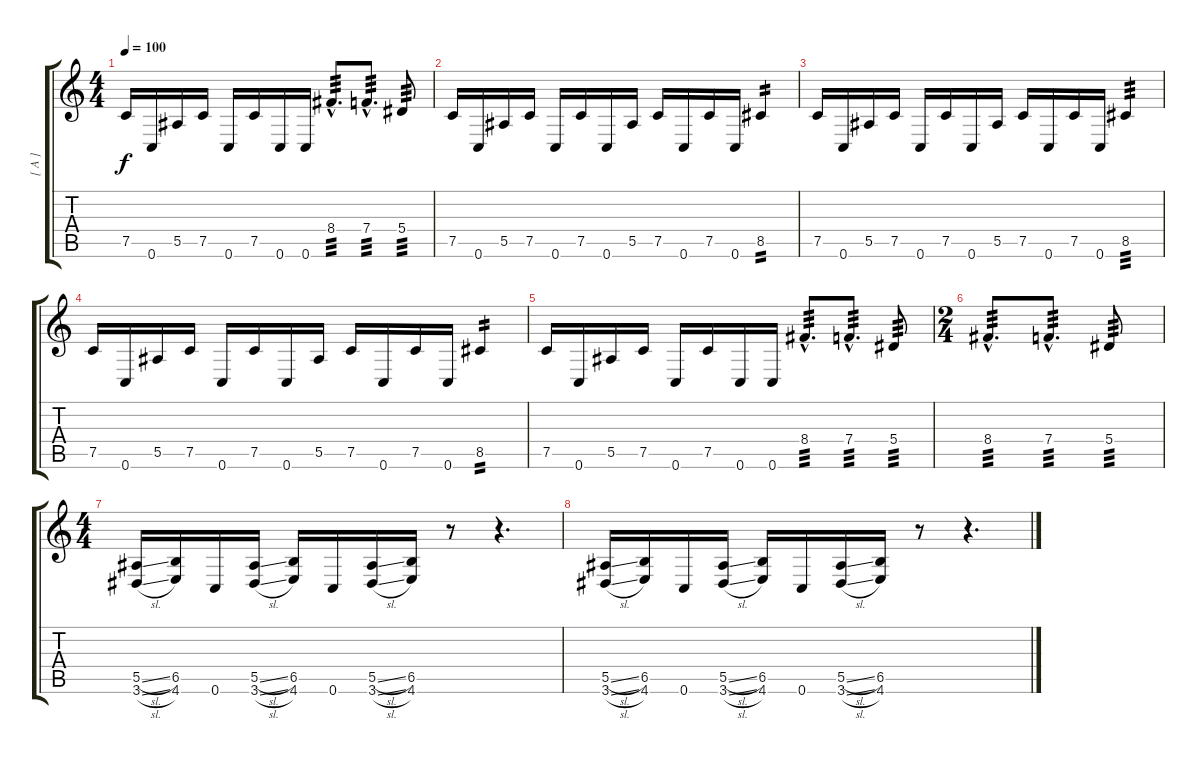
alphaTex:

\track ("[ A ]" "[ A ]") {instrument distortionguitar}
\staff {score tabs}
\tuning (C4 G3 Eb3 Bb2 F2 C2) {hide}
\ts (4 4)
\tempo 100
\clef g2
\ks c
7.5.16{dy f} 0.6.16 5.5.16 7.5.16 0.6.16 7.5.16 0.6.16 0.6.16 8.4{hac}.8{d tp 3} 7.4{hac}.8{d tp 3} 5.4.8{tp 3} |
7.5.16 0.6.16 5.5.16 7.5.16 0.6.16 7.5.16 0.6.16 5.5.16 7.5.16 0.6.16 7.5.16 0.6.16 8.5.4{tp 2} |
7.5.16 0.6.16 5.5.16 7.5.16 0.6.16 7.5.16 0.6.16 5.5.16 7.5.16 0.6.16 7.5.16 0.6.16 8.5.4{tp 3} |
7.5.16 0.6.16 5.5.16 7.5.16 0.6.16 7.5.16 0.6.16 5.5.16 7.5.16 0.6.16 7.5.16 0.6.16 8.5.4{tp 2} |
7.5.16 0.6.16 5.5.16 7.5.16 0.6.16 7.5.16 0.6.16 0.6.16 8.4{hac}.8{d tp 3} 7.4{hac}.8{d tp 3} 5.4.8{tp 3} |
\ts (2 4)
8.4{hac}.8{d tp 3} 7.4{hac}.8{d tp 3} 5.4.8{tp 3} |
\ts (4 4)
(5.5{sl} 3.6{sl}).16 (6.5 4.6).16 0.6.16 (5.5{sl} 3.6{sl}).16 (6.5 4.6).16 0.6.16 (5.5{sl} 3.6{sl}).16 (6.5 4.6).16 r.8 r.4{d} |
(5.5{sl} 3.6{sl}).16 (6.5 4.6).16 0.6.16 (5.5{sl} 3.6{sl}).16 (6.5 4.6).16 0.6.16 (5.5{sl} 3.6{sl}).16 (6.5 4.6).16 r.8 r.4{d}
